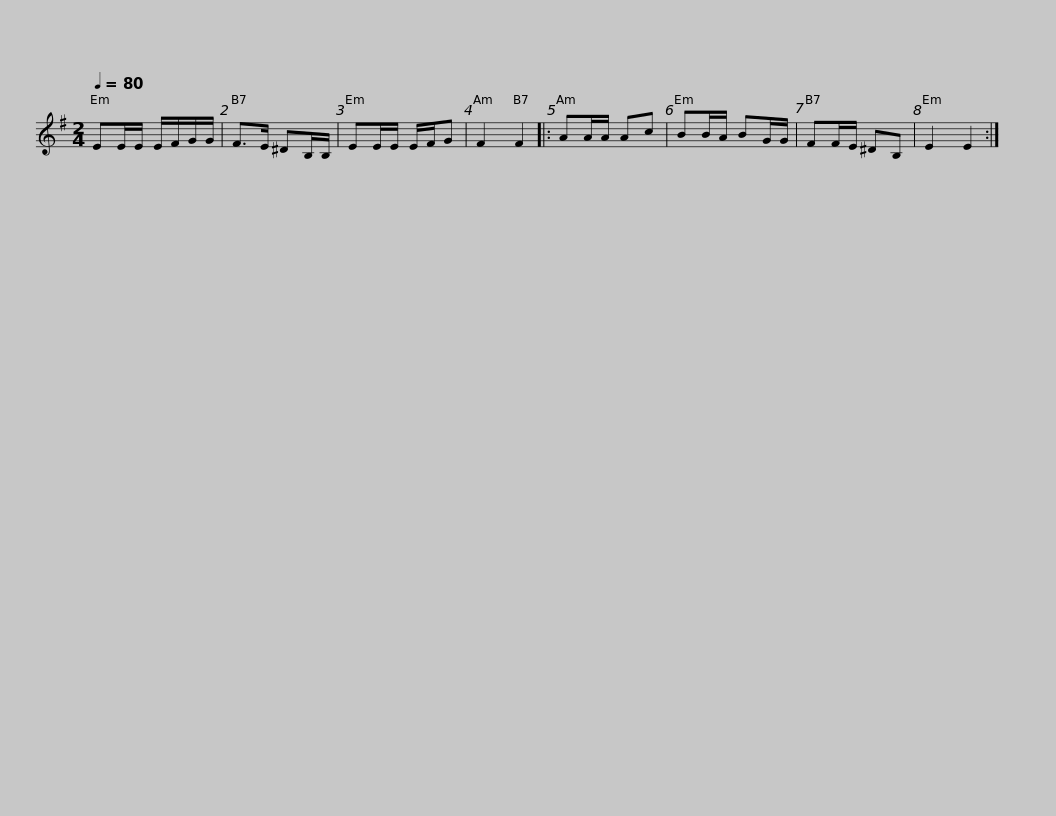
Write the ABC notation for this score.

X:1
L:1/8
Q:1/4=80
M:2/4
I:linebreak $
K:Emin
V:1 treble
V:1
 EE/E/ E/F/G/G/ | F>E ^DB,/B,/ | EE/E/ E/F/G | F2 F2 |:$ AA/A/ Ac | %5
 BB/A/ BG/G/ | FF/E/ ^DB, | E2 E2 :| %8
